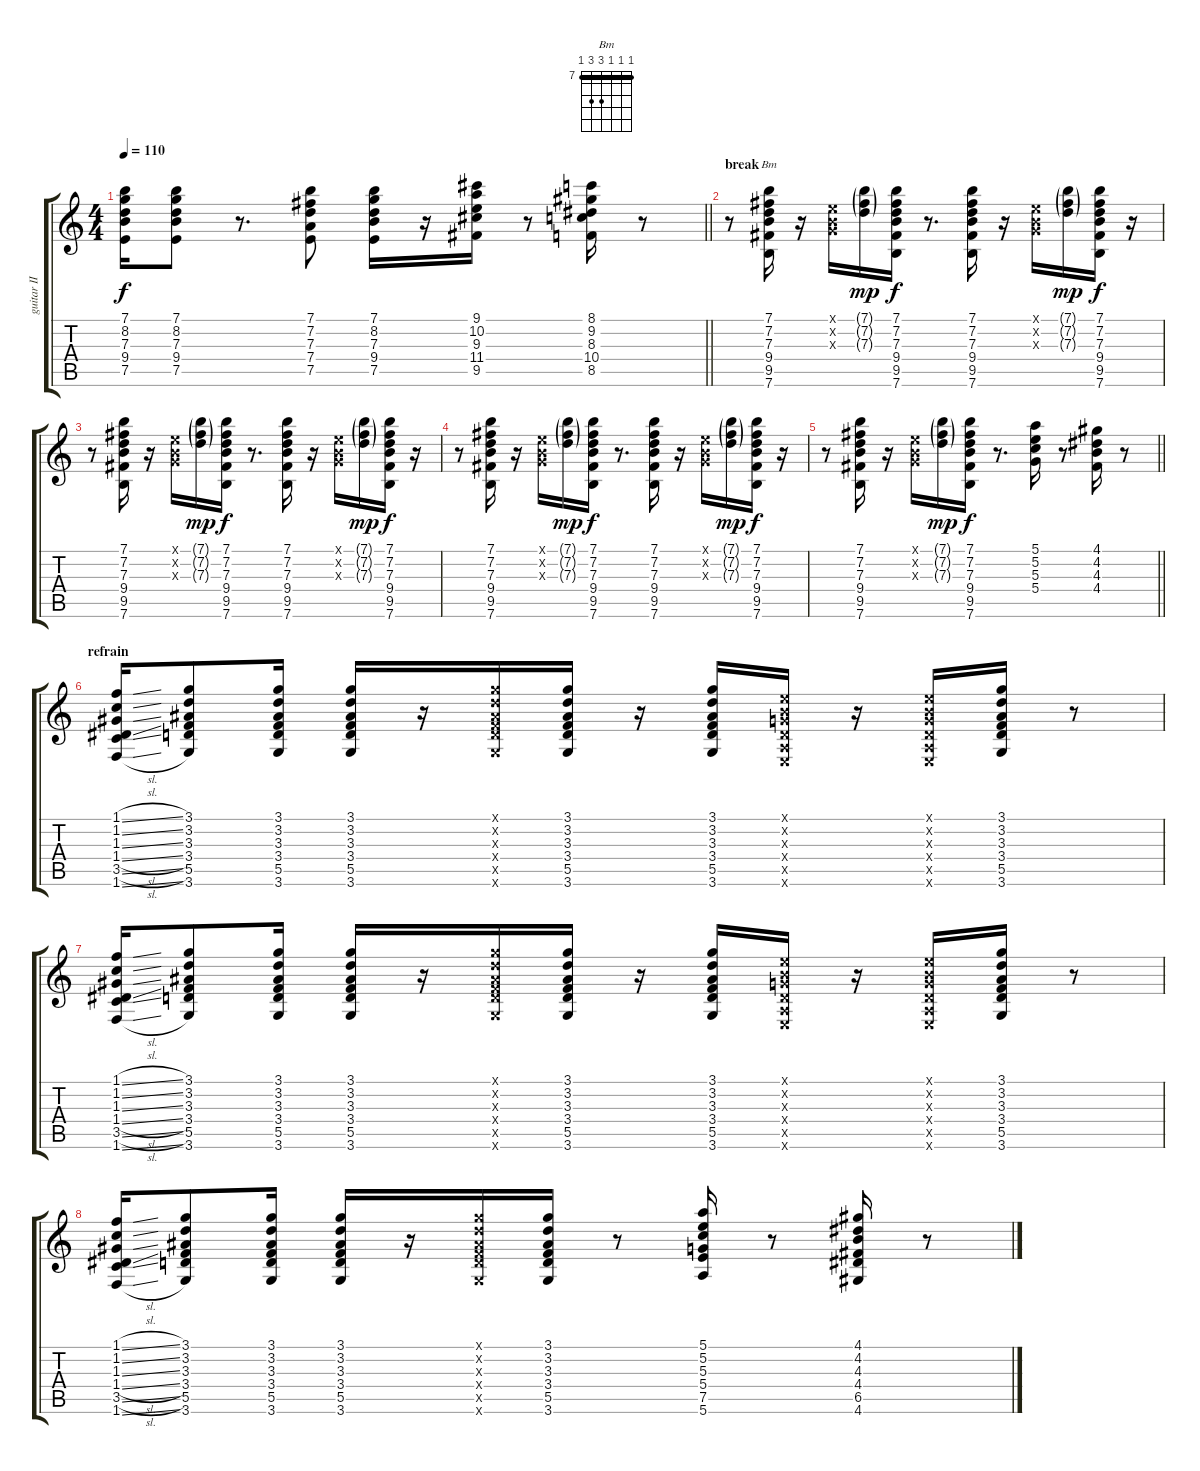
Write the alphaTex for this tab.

\track ("guitar II" "guitar II") {instrument electricguitarclean}
\staff {score tabs}
\tuning (E4 B3 G3 D3 A2 E2) {hide}
\chord ("Bm" 7 7 7 9 9 7) {firstfret 7 barre 7}
\ts (4 4)
\tempo 110
\clef g2
\barLineRight lightlight
\ks aminor
(7.1 8.2 7.3 9.4 7.5).16{dy f} (7.1 8.2 7.3 9.4 7.5).8 r.8{d} (7.1 7.2 7.3 7.4 7.5).8 (7.1 8.2 7.3 9.4 7.5).16 r.16 (9.1 10.2 9.3 11.4 9.5).16 r.8 (8.1 9.2 8.3 10.4 8.5).16 r.8 |
\section ("" "break")
r.8 (7.1 7.2 7.3 9.4 9.5 7.6).16{ch "Bm"} r.16 (0.1{x} 0.2{x} 0.3{x}).16 (7.1{g} 7.2{g} 7.3{g}).16{dy mp} (7.1 7.2 7.3 9.4 9.5 7.6).16{dy f} r.8{d} (7.1 7.2 7.3 9.4 9.5 7.6).16 r.16 (0.1{x} 0.2{x} 0.3{x}).16 (7.1{g} 7.2{g} 7.3{g}).16{dy mp} (7.1 7.2 7.3 9.4 9.5 7.6).16{dy f} r.16 |
r.8 (7.1 7.2 7.3 9.4 9.5 7.6).16 r.16 (0.1{x} 0.2{x} 0.3{x}).16 (7.1{g} 7.2{g} 7.3{g}).16{dy mp} (7.1 7.2 7.3 9.4 9.5 7.6).16{dy f} r.8{d} (7.1 7.2 7.3 9.4 9.5 7.6).16 r.16 (0.1{x} 0.2{x} 0.3{x}).16 (7.1{g} 7.2{g} 7.3{g}).16{dy mp} (7.1 7.2 7.3 9.4 9.5 7.6).16{dy f} r.16 |
r.8 (7.1 7.2 7.3 9.4 9.5 7.6).16 r.16 (0.1{x} 0.2{x} 0.3{x}).16 (7.1{g} 7.2{g} 7.3{g}).16{dy mp} (7.1 7.2 7.3 9.4 9.5 7.6).16{dy f} r.8{d} (7.1 7.2 7.3 9.4 9.5 7.6).16 r.16 (0.1{x} 0.2{x} 0.3{x}).16 (7.1{g} 7.2{g} 7.3{g}).16{dy mp} (7.1 7.2 7.3 9.4 9.5 7.6).16{dy f} r.16 |
\barLineRight lightlight
r.8 (7.1 7.2 7.3 9.4 9.5 7.6).16 r.16 (0.1{x} 0.2{x} 0.3{x}).16 (7.1{g} 7.2{g} 7.3{g}).16{dy mp} (7.1 7.2 7.3 9.4 9.5 7.6).16{dy f} r.8{d} (5.1 5.2 5.3 5.4).16 r.8 (4.1 4.2 4.3 4.4).16 r.8 |
\section ("" "refrain")
(1.1{sl} 1.2{sl} 1.3{sl} 1.4{sl} 3.5{sl} 1.6{sl}).16 (3.1 3.2 3.3 3.4 5.5 3.6).8 (3.1 3.2 3.3 3.4 5.5 3.6).16 (3.1 3.2 3.3 3.4 5.5 3.6).16 r.16 (3.1{x} 3.2{x} 3.3{x} 3.4{x} 5.5{x} 3.6{x}).16 (3.1 3.2 3.3 3.4 5.5 3.6).16 r.16 (3.1 3.2 3.3 3.4 5.5 3.6).16 (0.1{x} 0.2{x} 0.3{x} 0.4{x} 0.5{x} 0.6{x}).16 r.16 (0.1{x} 0.2{x} 0.3{x} 0.4{x} 0.5{x} 0.6{x}).16 (3.1 3.2 3.3 3.4 5.5 3.6).16 r.8 |
(1.1{sl} 1.2{sl} 1.3{sl} 1.4{sl} 3.5{sl} 1.6{sl}).16 (3.1 3.2 3.3 3.4 5.5 3.6).8 (3.1 3.2 3.3 3.4 5.5 3.6).16 (3.1 3.2 3.3 3.4 5.5 3.6).16 r.16 (3.1{x} 3.2{x} 3.3{x} 3.4{x} 5.5{x} 3.6{x}).16 (3.1 3.2 3.3 3.4 5.5 3.6).16 r.16 (3.1 3.2 3.3 3.4 5.5 3.6).16 (0.1{x} 0.2{x} 0.3{x} 0.4{x} 0.5{x} 0.6{x}).16 r.16 (0.1{x} 0.2{x} 0.3{x} 0.4{x} 0.5{x} 0.6{x}).16 (3.1 3.2 3.3 3.4 5.5 3.6).16 r.8 |
(1.1{sl} 1.2{sl} 1.3{sl} 1.4{sl} 3.5{sl} 1.6{sl}).16 (3.1 3.2 3.3 3.4 5.5 3.6).8 (3.1 3.2 3.3 3.4 5.5 3.6).16 (3.1 3.2 3.3 3.4 5.5 3.6).16 r.16 (3.1{x} 3.2{x} 3.3{x} 3.4{x} 5.5{x} 3.6{x}).16 (3.1 3.2 3.3 3.4 5.5 3.6).16 r.8 (5.1 5.2 5.3 5.4 7.5 5.6).16 r.8 (4.1 4.2 4.3 4.4 6.5 4.6).16 r.8
